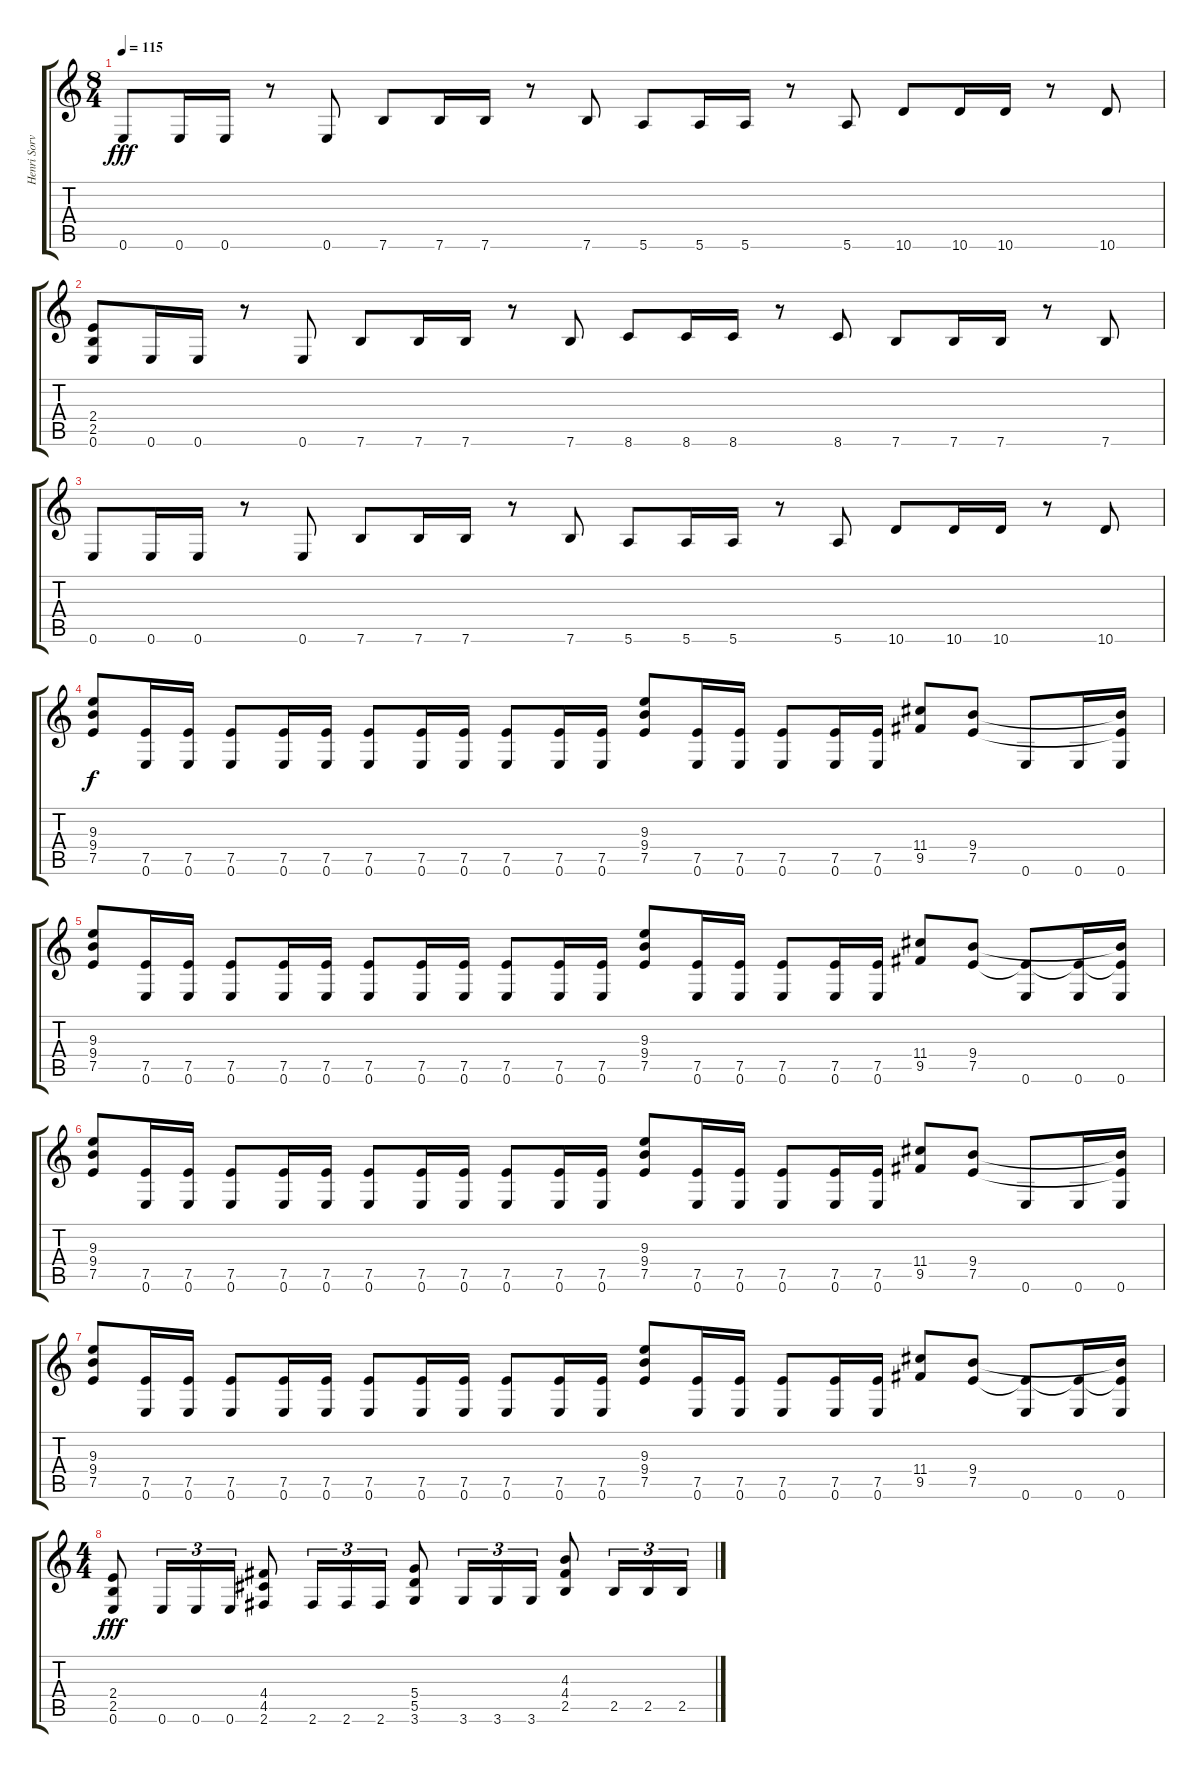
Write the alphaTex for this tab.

\track ("Henri Sorvali" "Henri Sorv") {instrument overdrivenguitar}
\staff {score tabs}
\tuning (E4 B3 G3 D3 A2 E2) {hide}
\ts (8 4)
\tempo 115
\clef g2
\ks c
0.6.8{dy fff} 0.6.16 0.6.16 r.8 0.6.8 7.6.8 7.6.16 7.6.16 r.8 7.6.8 5.6.8 5.6.16 5.6.16 r.8 5.6.8 10.6.8 10.6.16 10.6.16 r.8 10.6.8 |
(2.4 2.5 0.6).8 0.6.16 0.6.16 r.8 0.6.8 7.6.8 7.6.16 7.6.16 r.8 7.6.8 8.6.8 8.6.16 8.6.16 r.8 8.6.8 7.6.8 7.6.16 7.6.16 r.8 7.6.8 |
0.6.8 0.6.16 0.6.16 r.8 0.6.8 7.6.8 7.6.16 7.6.16 r.8 7.6.8 5.6.8 5.6.16 5.6.16 r.8 5.6.8 10.6.8 10.6.16 10.6.16 r.8 10.6.8 |
(9.3 9.4 7.5).8{dy f} (7.5 0.6).16 (7.5 0.6).16 (7.5 0.6).8 (7.5 0.6).16 (7.5 0.6).16 (7.5 0.6).8 (7.5 0.6).16 (7.5 0.6).16 (7.5 0.6).8 (7.5 0.6).16 (7.5 0.6).16 (9.3 9.4 7.5).8 (7.5 0.6).16 (7.5 0.6).16 (7.5 0.6).8 (7.5 0.6).16 (7.5 0.6).16 (11.4 9.5).8 (9.4 7.5).8 0.6.8 0.6.16 (9.4{t} 7.5{t} 0.6).16 |
(9.3 9.4 7.5).8 (7.5 0.6).16 (7.5 0.6).16 (7.5 0.6).8 (7.5 0.6).16 (7.5 0.6).16 (7.5 0.6).8 (7.5 0.6).16 (7.5 0.6).16 (7.5 0.6).8 (7.5 0.6).16 (7.5 0.6).16 (9.3 9.4 7.5).8 (7.5 0.6).16 (7.5 0.6).16 (7.5 0.6).8 (7.5 0.6).16 (7.5 0.6).16 (11.4 9.5).8 (9.4 7.5).8 (7.5{t} 0.6).8 (7.5{t} 0.6).16 (9.4{t} 7.5{t} 0.6).16 |
(9.3 9.4 7.5).8 (7.5 0.6).16 (7.5 0.6).16 (7.5 0.6).8 (7.5 0.6).16 (7.5 0.6).16 (7.5 0.6).8 (7.5 0.6).16 (7.5 0.6).16 (7.5 0.6).8 (7.5 0.6).16 (7.5 0.6).16 (9.3 9.4 7.5).8 (7.5 0.6).16 (7.5 0.6).16 (7.5 0.6).8 (7.5 0.6).16 (7.5 0.6).16 (11.4 9.5).8 (9.4 7.5).8 0.6.8 0.6.16 (9.4{t} 7.5{t} 0.6).16 |
(9.3 9.4 7.5).8 (7.5 0.6).16 (7.5 0.6).16 (7.5 0.6).8 (7.5 0.6).16 (7.5 0.6).16 (7.5 0.6).8 (7.5 0.6).16 (7.5 0.6).16 (7.5 0.6).8 (7.5 0.6).16 (7.5 0.6).16 (9.3 9.4 7.5).8 (7.5 0.6).16 (7.5 0.6).16 (7.5 0.6).8 (7.5 0.6).16 (7.5 0.6).16 (11.4 9.5).8 (9.4 7.5).8 (7.5{t} 0.6).8 (7.5{t} 0.6).16 (9.4{t} 7.5{t} 0.6).16 |
\ts (4 4)
(2.4 2.5 0.6).8{dy fff} 0.6.16{tu (3 2)} 0.6.16{tu (3 2)} 0.6.16{tu (3 2)} (4.4 4.5 2.6).8 2.6.16{tu (3 2)} 2.6.16{tu (3 2)} 2.6.16{tu (3 2)} (5.4 5.5 3.6).8 3.6.16{tu (3 2)} 3.6.16{tu (3 2)} 3.6.16{tu (3 2)} (4.3 4.4 2.5).8 2.5.16{tu (3 2)} 2.5.16{tu (3 2)} 2.5.16{tu (3 2)}
